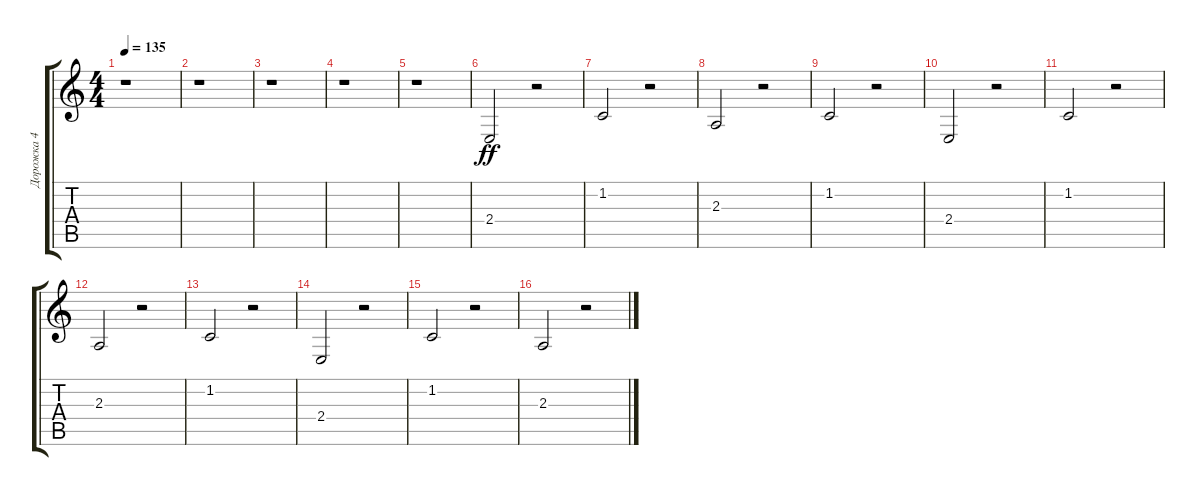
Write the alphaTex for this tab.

\track ("Дорожка 4" "Дорожка 4") {instrument tubularbells}
\staff {score tabs}
\tuning (E4 B3 G3 D3 A2 E2) {hide}
\ts (4 4)
\tempo 135
\clef g2
\ks c
r.1{dy ff} |
r.1 |
r.1 |
r.1 |
r.1 |
2.4.2 r.2 |
1.2.2 r.2 |
2.3.2 r.2 |
1.2.2 r.2 |
2.4.2 r.2 |
1.2.2 r.2 |
2.3.2 r.2 |
1.2.2 r.2 |
2.4.2 r.2 |
1.2.2 r.2 |
2.3.2 r.2
